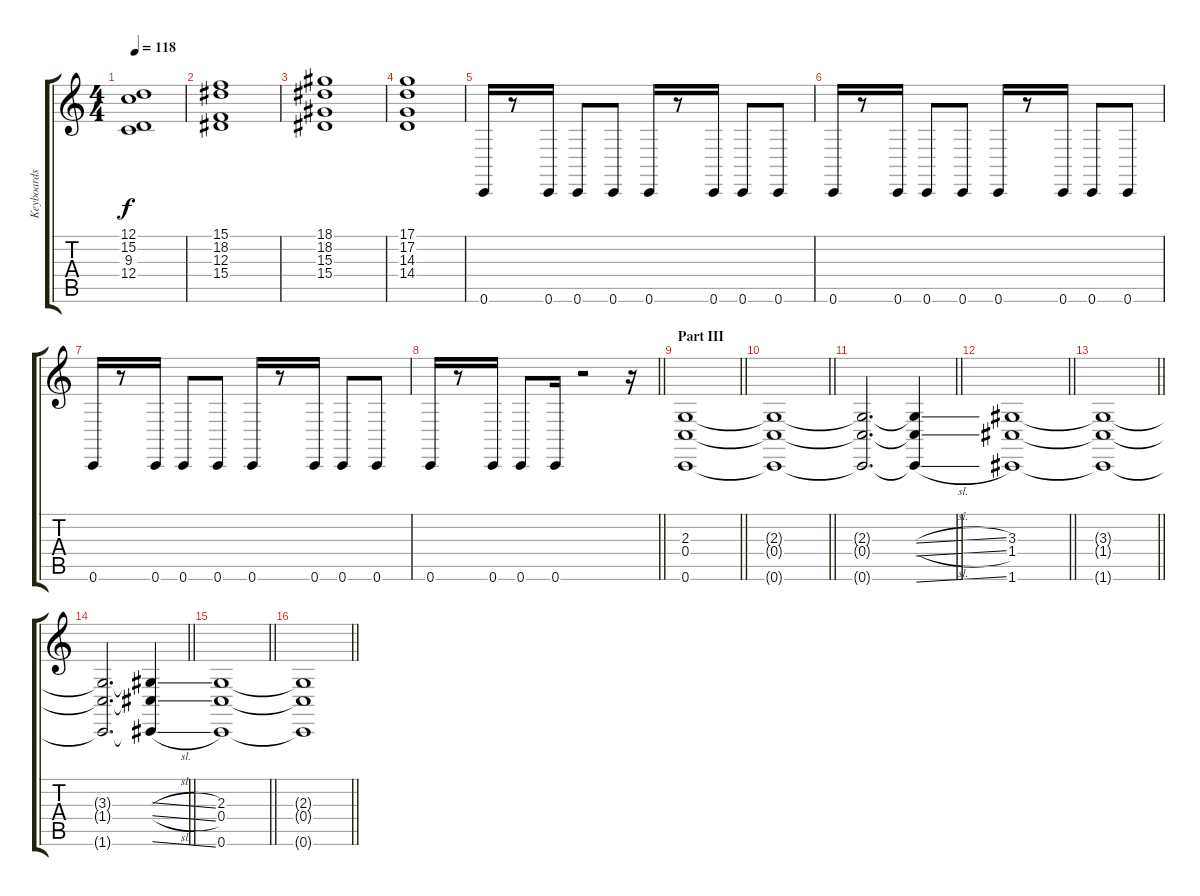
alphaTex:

\track ("Keyboards" "Keyboards") {instrument pad2warm}
\staff {score tabs}
\tuning (D4 A3 F3 C3 G2 C2) {hide}
\ts (4 4)
\tempo 118
\clef g2
\ks c
(12.1 15.2 9.3 12.4).1{dy f} |
(15.1 18.2 12.3 15.4).1 |
(18.1 18.2 15.3 15.4).1 |
(17.1 17.2 14.3 14.4).1 |
0.6.16{volume 14 balance 8 instrument lead2sawtooth} r.8 0.6.16 0.6.8 0.6.8 0.6.16 r.8 0.6.16 0.6.8 0.6.8 |
0.6.16{volume 14 balance 8 instrument lead2sawtooth} r.8 0.6.16 0.6.8 0.6.8 0.6.16 r.8 0.6.16 0.6.8 0.6.8 |
0.6.16{volume 14 balance 8 instrument lead2sawtooth} r.8 0.6.16 0.6.8 0.6.8 0.6.16 r.8 0.6.16 0.6.8 0.6.8 |
\barLineRight lightlight
0.6.16{volume 14 balance 8 instrument lead2sawtooth} r.8 0.6.16 0.6.8 0.6.16 r.2 r.16{volume 0} |
\section ("" "Part III")
\barLineRight lightlight
(2.3 0.4 0.6).1{volume 6 balance 8 instrument pad4choir} |
\barLineRight lightlight
(2.3{t} 0.4{t} 0.6{t}).1 |
\barLineRight lightlight
(2.3{t} 0.4{t} 0.6{t}).2{d} (2.3{sl t} 0.4{sl t} 0.6{sl t}).4 |
\barLineRight lightlight
(3.3 1.4 1.6).1 |
\barLineRight lightlight
(3.3{t} 1.4{t} 1.6{t}).1 |
\barLineRight lightlight
(3.3{t} 1.4{t} 1.6{t}).2{d} (3.3{sl t} 1.4{sl t} 1.6{sl t}).4 |
\barLineRight lightlight
(2.3 0.4 0.6).1 |
\barLineRight lightlight
(2.3{t} 0.4{t} 0.6{t}).1
